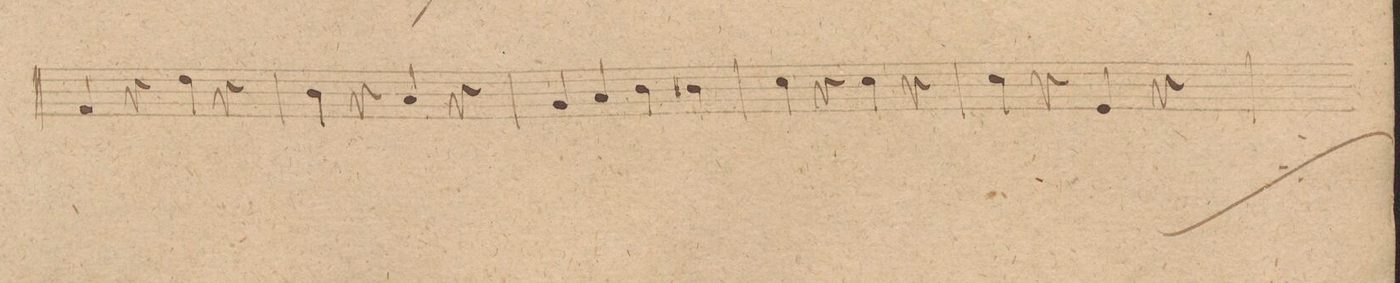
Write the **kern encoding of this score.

**kern	**dynam
*I"Basso.	*
*clefF4	*
*k[f#c#g#]	*
*met(c|)	*
*M2/2	*
4AA/	.
4r	.
4F#\	.
4r	.
=29	=29
4D\	.
4r	.
4C#/	.
4r	.
=30	=30
4BB/	.
4C#/	.
4D\	.
4D#X\	.
=31	=31
4E\	.
4r	.
4E\	.
4r	.
=32	=32
4E\	.
4r	.
4GG#/	.
4r	.
=33	=33
*-	*-
